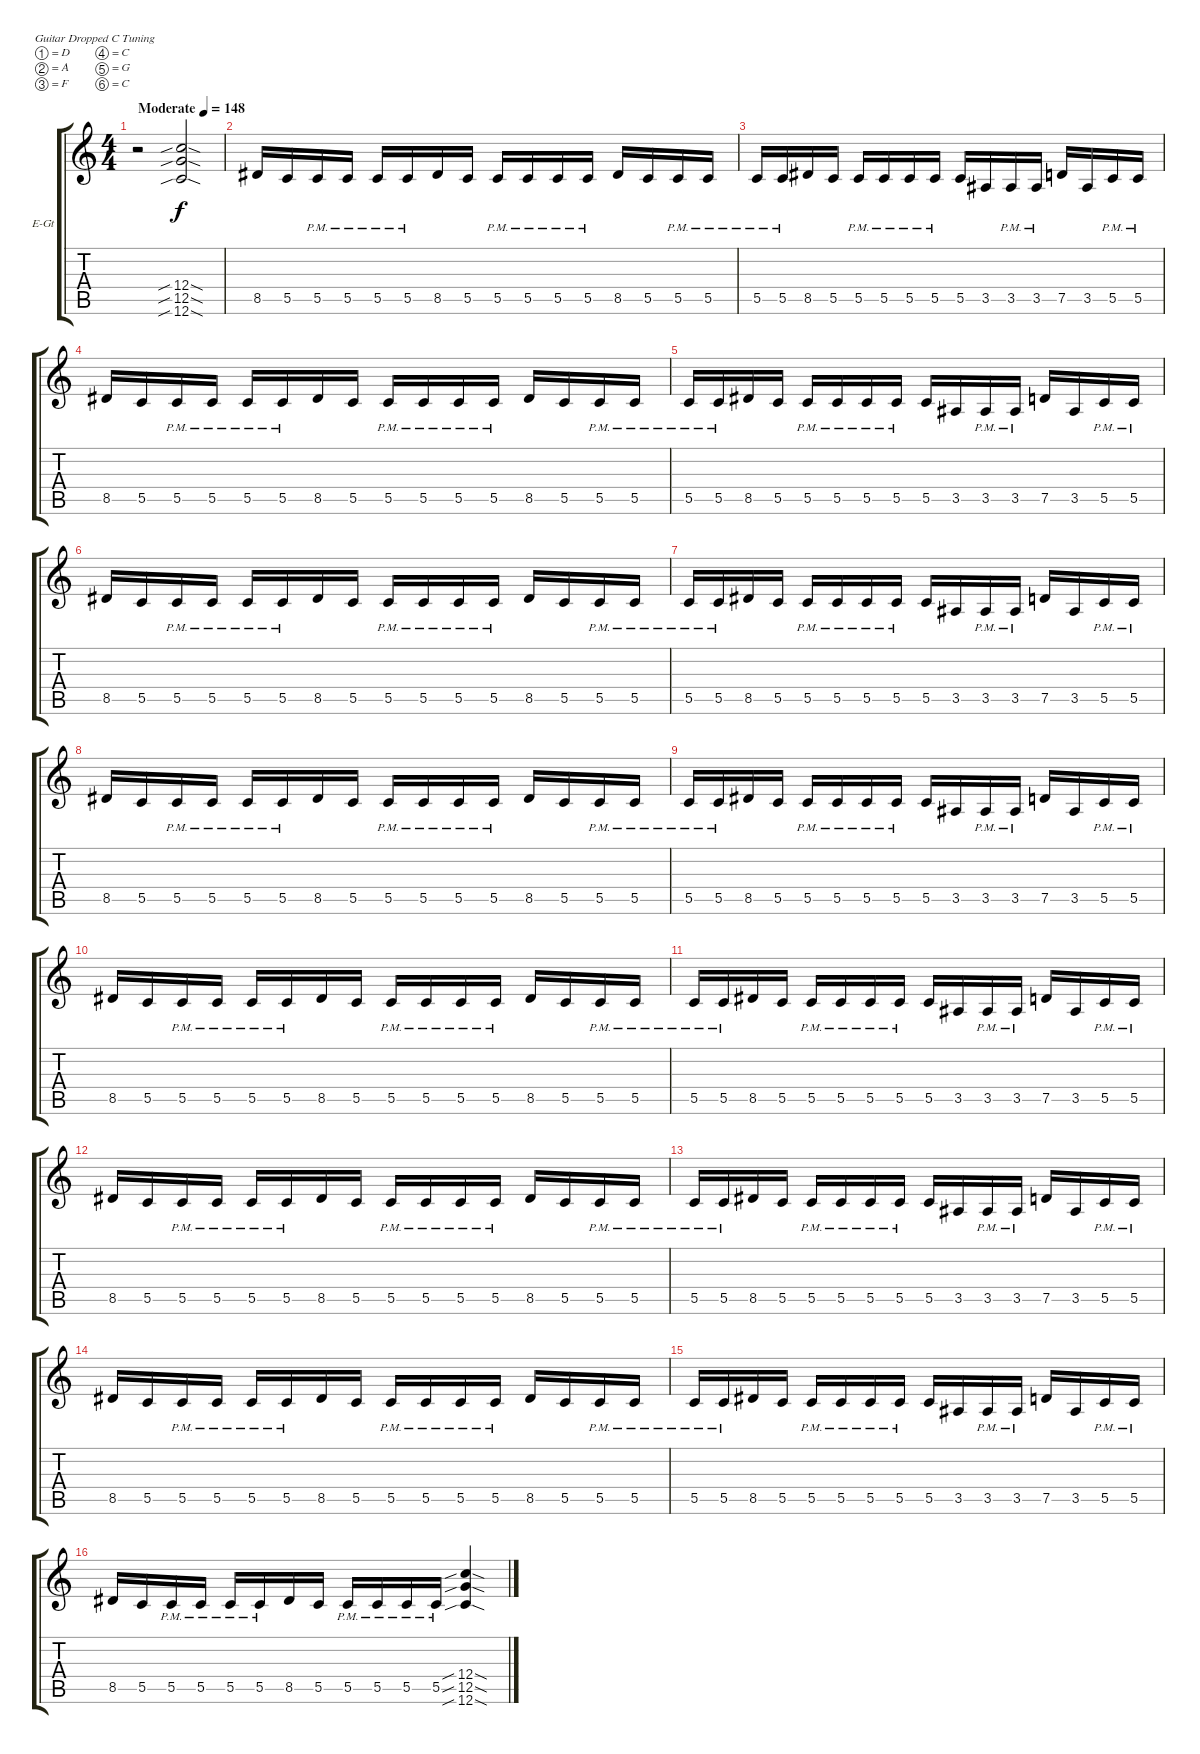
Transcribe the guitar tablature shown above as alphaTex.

\bracketExtendMode groupsimilarinstruments
\firstSystemTrackNameOrientation horizontal
\otherSystemsTrackNameOrientation horizontal
\track ("Lead Guitar" "E-Gt") {instrument distortionguitar}
\staff {score tabs}
\tuning (D4 A3 F3 C3 G2 C2)
\ts (4 4)
\beaming (8 2 2 2 2)
\tempo (148 "Moderate")
\clef g2
\ks c
r.2{dy f instrument distortionguitar} (12.4{sib sod} 12.5{sib sod} 12.6{sib sod}).2 |
8.5.16 5.5.16 5.5{pm}.16 5.5{pm}.16 5.5{pm}.16 5.5{pm}.16 8.5.16 5.5.16 5.5{pm}.16 5.5{pm}.16 5.5{pm}.16 5.5{pm}.16 8.5.16 5.5.16 5.5{pm}.16 5.5{pm}.16 |
5.5{pm}.16 5.5{pm}.16 8.5.16 5.5.16 5.5{pm}.16 5.5{pm}.16 5.5{pm}.16 5.5{pm}.16 5.5.16 3.5.16 3.5{pm}.16 3.5{pm}.16 7.5.16 3.5.16 5.5{pm}.16 5.5{pm}.16 |
8.5.16 5.5.16 5.5{pm}.16 5.5{pm}.16 5.5{pm}.16 5.5{pm}.16 8.5.16 5.5.16 5.5{pm}.16 5.5{pm}.16 5.5{pm}.16 5.5{pm}.16 8.5.16 5.5.16 5.5{pm}.16 5.5{pm}.16 |
5.5{pm}.16 5.5{pm}.16 8.5.16 5.5.16 5.5{pm}.16 5.5{pm}.16 5.5{pm}.16 5.5{pm}.16 5.5.16 3.5.16 3.5{pm}.16 3.5{pm}.16 7.5.16 3.5.16 5.5{pm}.16 5.5{pm}.16 |
8.5.16 5.5.16 5.5{pm}.16 5.5{pm}.16 5.5{pm}.16 5.5{pm}.16 8.5.16 5.5.16 5.5{pm}.16 5.5{pm}.16 5.5{pm}.16 5.5{pm}.16 8.5.16 5.5.16 5.5{pm}.16 5.5{pm}.16 |
5.5{pm}.16 5.5{pm}.16 8.5.16 5.5.16 5.5{pm}.16 5.5{pm}.16 5.5{pm}.16 5.5{pm}.16 5.5.16 3.5.16 3.5{pm}.16 3.5{pm}.16 7.5.16 3.5.16 5.5{pm}.16 5.5{pm}.16 |
8.5.16 5.5.16 5.5{pm}.16 5.5{pm}.16 5.5{pm}.16 5.5{pm}.16 8.5.16 5.5.16 5.5{pm}.16 5.5{pm}.16 5.5{pm}.16 5.5{pm}.16 8.5.16 5.5.16 5.5{pm}.16 5.5{pm}.16 |
5.5{pm}.16 5.5{pm}.16 8.5.16 5.5.16 5.5{pm}.16 5.5{pm}.16 5.5{pm}.16 5.5{pm}.16 5.5.16 3.5.16 3.5{pm}.16 3.5{pm}.16 7.5.16 3.5.16 5.5{pm}.16 5.5{pm}.16 |
8.5.16 5.5.16 5.5{pm}.16 5.5{pm}.16 5.5{pm}.16 5.5{pm}.16 8.5.16 5.5.16 5.5{pm}.16 5.5{pm}.16 5.5{pm}.16 5.5{pm}.16 8.5.16 5.5.16 5.5{pm}.16 5.5{pm}.16 |
5.5{pm}.16 5.5{pm}.16 8.5.16 5.5.16 5.5{pm}.16 5.5{pm}.16 5.5{pm}.16 5.5{pm}.16 5.5.16 3.5.16 3.5{pm}.16 3.5{pm}.16 7.5.16 3.5.16 5.5{pm}.16 5.5{pm}.16 |
8.5.16 5.5.16 5.5{pm}.16 5.5{pm}.16 5.5{pm}.16 5.5{pm}.16 8.5.16 5.5.16 5.5{pm}.16 5.5{pm}.16 5.5{pm}.16 5.5{pm}.16 8.5.16 5.5.16 5.5{pm}.16 5.5{pm}.16 |
5.5{pm}.16 5.5{pm}.16 8.5.16 5.5.16 5.5{pm}.16 5.5{pm}.16 5.5{pm}.16 5.5{pm}.16 5.5.16 3.5.16 3.5{pm}.16 3.5{pm}.16 7.5.16 3.5.16 5.5{pm}.16 5.5{pm}.16 |
8.5.16 5.5.16 5.5{pm}.16 5.5{pm}.16 5.5{pm}.16 5.5{pm}.16 8.5.16 5.5.16 5.5{pm}.16 5.5{pm}.16 5.5{pm}.16 5.5{pm}.16 8.5.16 5.5.16 5.5{pm}.16 5.5{pm}.16 |
5.5{pm}.16 5.5{pm}.16 8.5.16 5.5.16 5.5{pm}.16 5.5{pm}.16 5.5{pm}.16 5.5{pm}.16 5.5.16 3.5.16 3.5{pm}.16 3.5{pm}.16 7.5.16 3.5.16 5.5{pm}.16 5.5{pm}.16 |
8.5.16 5.5.16 5.5{pm}.16 5.5{pm}.16 5.5{pm}.16 5.5{pm}.16 8.5.16 5.5.16 5.5{pm}.16 5.5{pm}.16 5.5{pm}.16 5.5{pm}.16 (12.4{sib sod} 12.5{sib sod} 12.6{sib sod}).4
